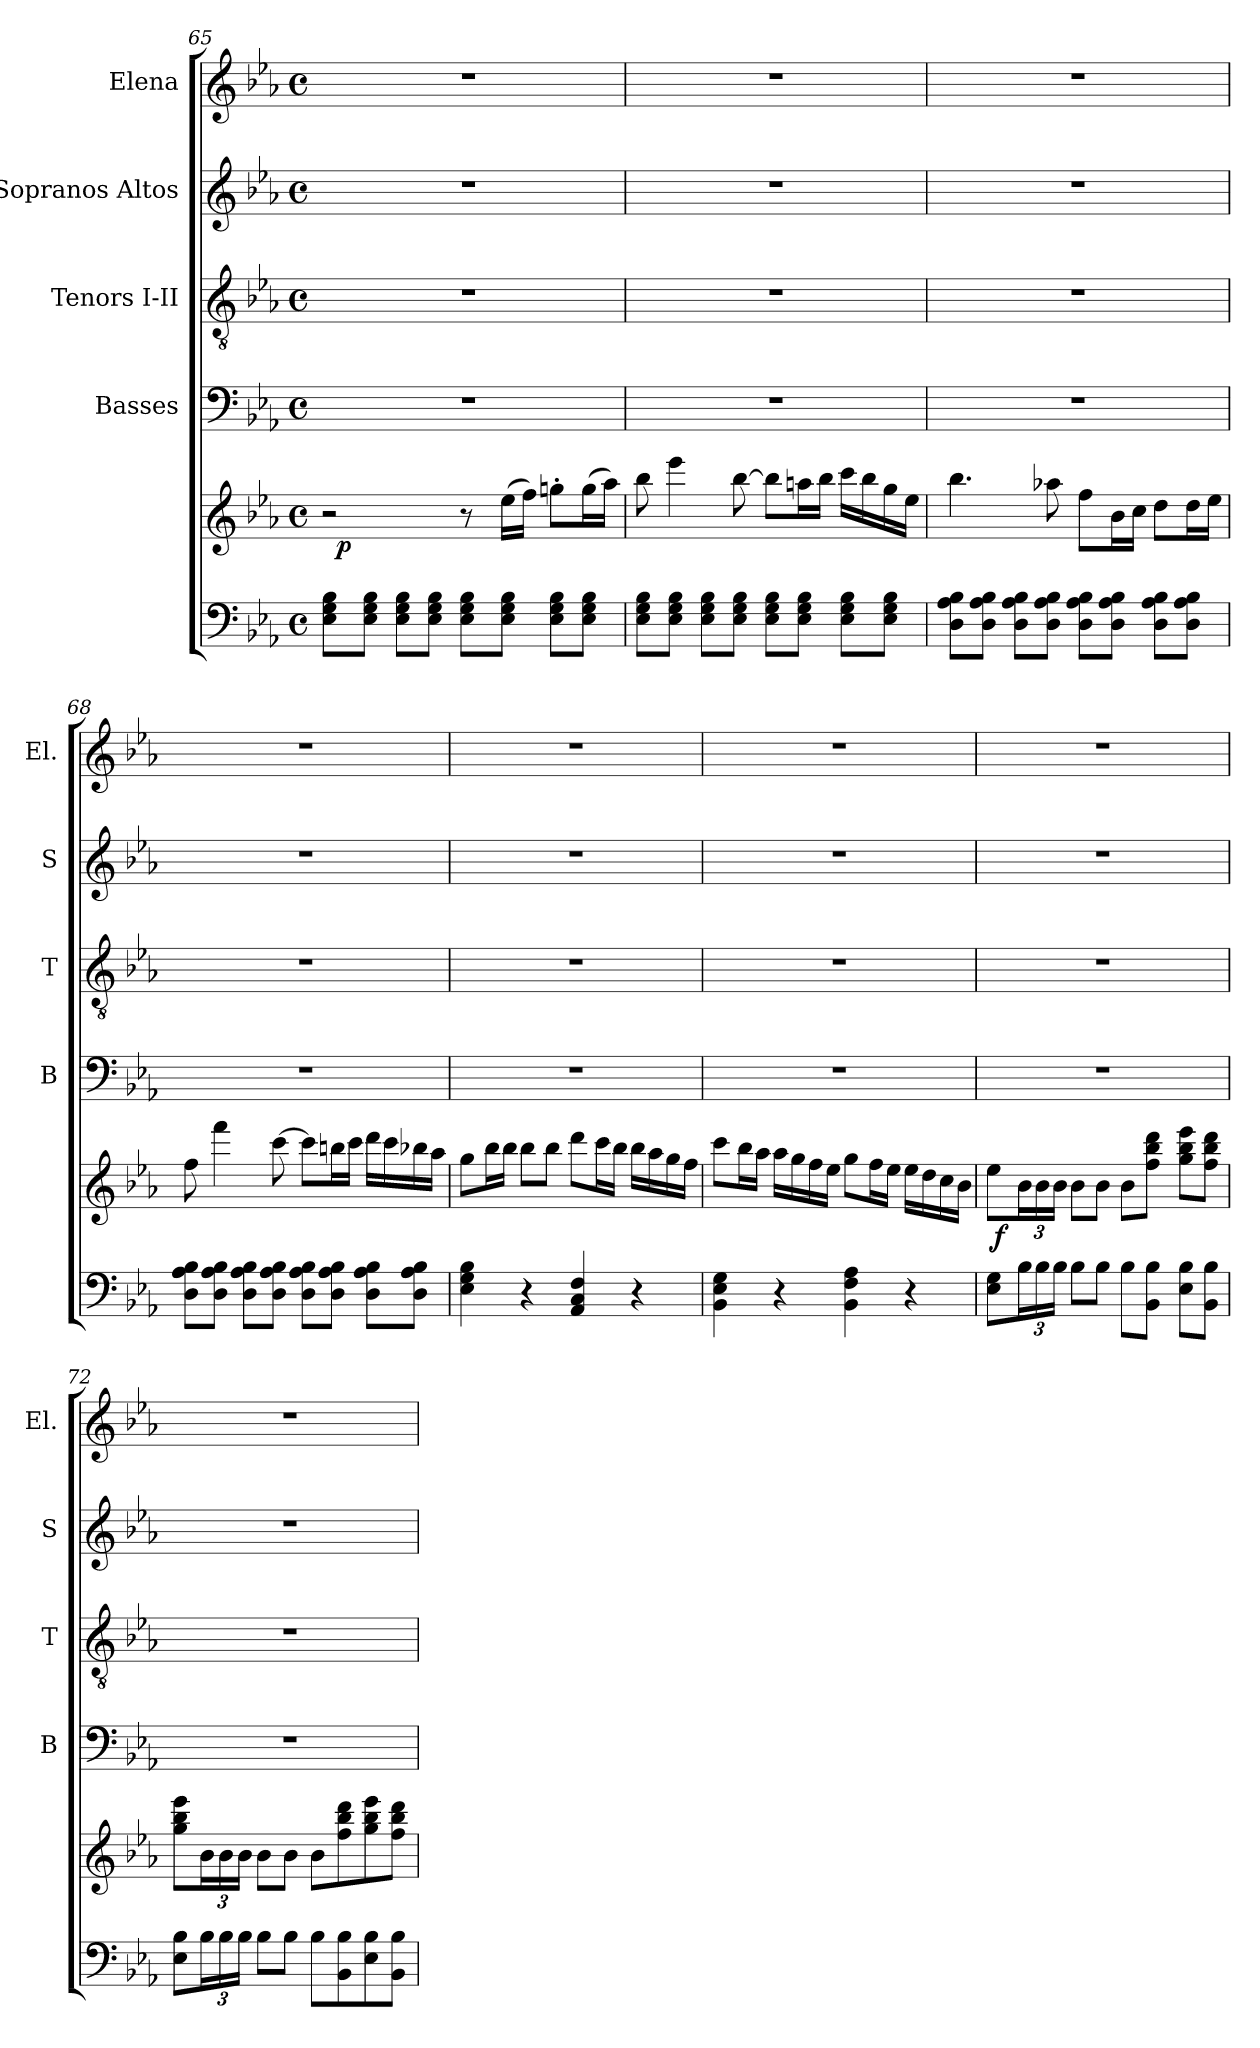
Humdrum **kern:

**kern	**kern	**dynam	**kern	**kern	**kern	**kern
*part5	*part5	*part5	*part4	*part3	*part2	*part1
*staff6	*staff5	*staff5/6	*staff4	*staff3	*staff2	*staff1
*	*	*	*I"Basses	*I"Tenors I-II	*I"Sopranos Altos	*I"Elena
*	*	*	*I'B	*I'T	*I'S	*I'El.
!!LO:LB:g=z
*clefF4	*clefG2	*	*clefF4	*clefGv2	*clefG2	*clefG2
*k[b-e-a-]	*k[b-e-a-]	*	*k[b-e-a-]	*k[b-e-a-]	*k[b-e-a-]	*k[b-e-a-]
*E-:	*E-:	*	*E-:	*E-:	*E-:	*E-:
*M4/4	*M4/4	*	*M4/4	*M4/4	*M4/4	*M4/4
*met(c)	*met(c)	*	*met(c)	*met(c)	*met(c)	*met(c)
=65	=65	=65	=65	=65	=65	=65
*	*^	*	*	*	*	*
8E-\ 8G\ 8B-\L	2r	32ryy	.	1r	1r	1r	1r
!	!	!	!LO:DY:b	!	!	!	!
.	.	2ryy	p	.	.	.	.
8E-\ 8G\ 8B-\J	.	.	.	.	.	.	.
8E-\ 8G\ 8B-\L	.	.	.	.	.	.	.
8E-\ 8G\ 8B-\J	.	.	.	.	.	.	.
8E-\ 8G\ 8B-\L	8r	.	.	.	.	.	.
.	.	4...ryy	.	.	.	.	.
8E-\ 8G\ 8B-\J	(16ee-\LL	.	.	.	.	.	.
.	16ff\JJ)	.	.	.	.	.	.
8E-\ 8G\ 8B-\L	8ggn'>\L	.	.	.	.	.	.
8E-\ 8G\ 8B-\J	(16gg\L	.	.	.	.	.	.
.	16aa-\JJ)	.	.	.	.	.	.
*	*v	*v	*	*	*	*	*
=66	=66	=66	=66	=66	=66	=66
8E-\ 8G\ 8B-\L	8bb-\	.	1r	1r	1r	1r
8E-\ 8G\ 8B-\J	4eee-\	.	.	.	.	.
8E-\ 8G\ 8B-\L	.	.	.	.	.	.
8E-\ 8G\ 8B-\J	[8bb-\	.	.	.	.	.
8E-\ 8G\ 8B-\L	8bb-\L]	.	.	.	.	.
8E-\ 8G\ 8B-\J	16aan\L	.	.	.	.	.
.	16bb-\JJ	.	.	.	.	.
8E-\ 8G\ 8B-\L	16ccc\LL	.	.	.	.	.
.	16bb-\	.	.	.	.	.
8E-\ 8G\ 8B-\J	16gg\	.	.	.	.	.
.	16ee-\JJ	.	.	.	.	.
=67	=67	=67	=67	=67	=67	=67
8D\ 8A-\ 8B-\L	4.bb-\	.	1r	1r	1r	1r
8D\ 8A-\ 8B-\J	.	.	.	.	.	.
8D\ 8A-\ 8B-\L	.	.	.	.	.	.
8D\ 8A-\ 8B-\J	8aa-X\	.	.	.	.	.
8D\ 8A-\ 8B-\L	8ff\L	.	.	.	.	.
8D\ 8A-\ 8B-\J	16b-\L	.	.	.	.	.
.	16cc\JJ	.	.	.	.	.
8D\ 8A-\ 8B-\L	8dd\L	.	.	.	.	.
8D\ 8A-\ 8B-\J	16dd\L	.	.	.	.	.
.	16ee-\JJ	.	.	.	.	.
=68	=68	=68	=68	=68	=68	=68
8D\ 8A-\ 8B-\L	8ff\	.	1r	1r	1r	1r
8D\ 8A-\ 8B-\J	4fff\	.	.	.	.	.
8D\ 8A-\ 8B-\L	.	.	.	.	.	.
8D\ 8A-\ 8B-\J	[8ccc\	.	.	.	.	.
8D\ 8A-\ 8B-\L	8ccc\L]	.	.	.	.	.
8D\ 8A-\ 8B-\J	16bbn\L	.	.	.	.	.
.	16ccc\JJ	.	.	.	.	.
8D\ 8A-\ 8B-\L	16ddd\LL	.	.	.	.	.
.	16ccc\	.	.	.	.	.
8D\ 8A-\ 8B-\J	16bb-X\	.	.	.	.	.
.	16aa-\JJ	.	.	.	.	.
=69	=69	=69	=69	=69	=69	=69
4E-\ 4G\ 4B-\	8gg\L	.	1r	1r	1r	1r
.	16bb-\L	.	.	.	.	.
.	16bb-\JJ	.	.	.	.	.
4r	8bb-\L	.	.	.	.	.
.	8bb-\J	.	.	.	.	.
4AA-/ 4C/ 4F/	8ddd\L	.	.	.	.	.
.	16ccc\L	.	.	.	.	.
.	16bb-\JJ	.	.	.	.	.
4r	16bb-\LL	.	.	.	.	.
.	16aa-\	.	.	.	.	.
.	16gg\	.	.	.	.	.
.	16ff\JJ	.	.	.	.	.
!!LO:LB:g=z
=70	=70	=70	=70	=70	=70	=70
4BB-\ 4E-\ 4G\	8ccc\L	.	1r	1r	1r	1r
.	16bb-\L	.	.	.	.	.
.	16aa-\JJ	.	.	.	.	.
4r	16aa-\LL	.	.	.	.	.
.	16gg\	.	.	.	.	.
.	16ff\	.	.	.	.	.
.	16ee-\JJ	.	.	.	.	.
4BB-\ 4F\ 4A-\	8gg\L	.	.	.	.	.
.	16ff\L	.	.	.	.	.
.	16ee-\JJ	.	.	.	.	.
4r	16ee-\LL	.	.	.	.	.
.	16dd\	.	.	.	.	.
.	16cc\	.	.	.	.	.
.	16b-\JJ	.	.	.	.	.
=71	=71	=71	=71	=71	=71	=71
*	*^	*	*	*	*	*
8E-\ 8G\L	8ee-\L	48ryy	.	1r	1r	1r	1r
!	!	!	!LO:DY:b	!	!	!	!
.	.	3%2ryy	f	.	.	.	.
24B-\L	24b-\L	.	.	.	.	.	.
24B-\	24b-\	.	.	.	.	.	.
24B-\JJ	24b-\JJ	.	.	.	.	.	.
8B-\L	8b-\L	.	.	.	.	.	.
8B-\J	8b-\J	.	.	.	.	.	.
8B-\L	8b-\L	.	.	.	.	.	.
8BB-\ 8B-\J	8ff\ 8bb-\ 8ddd\J	.	.	.	.	.	.
.	.	6...ryy	.	.	.	.	.
8E-\ 8B-\L	8gg\ 8bb-\ 8eee-\L	.	.	.	.	.	.
8BB-\ 8B-\J	8ff\ 8bb-\ 8ddd\J	.	.	.	.	.	.
*	*v	*v	*	*	*	*	*
=72	=72	=72	=72	=72	=72	=72
8E-\ 8B-\L	8gg\ 8bb-\ 8eee-\L	.	1r	1r	1r	1r
24B-\L	24b-\L	.	.	.	.	.
24B-\	24b-\	.	.	.	.	.
24B-\JJ	24b-\JJ	.	.	.	.	.
8B-\L	8b-\L	.	.	.	.	.
8B-\J	8b-\J	.	.	.	.	.
8B-\L	8b-\L	.	.	.	.	.
8BB-\ 8B-\	8ff\ 8bb-\ 8ddd\	.	.	.	.	.
8E-\ 8B-\	8gg\ 8bb-\ 8eee-\	.	.	.	.	.
8BB-\ 8B-\J	8ff\ 8bb-\ 8ddd\J	.	.	.	.	.
=	=	=	=	=	=	=
*-	*-	*-	*-	*-	*-	*-
